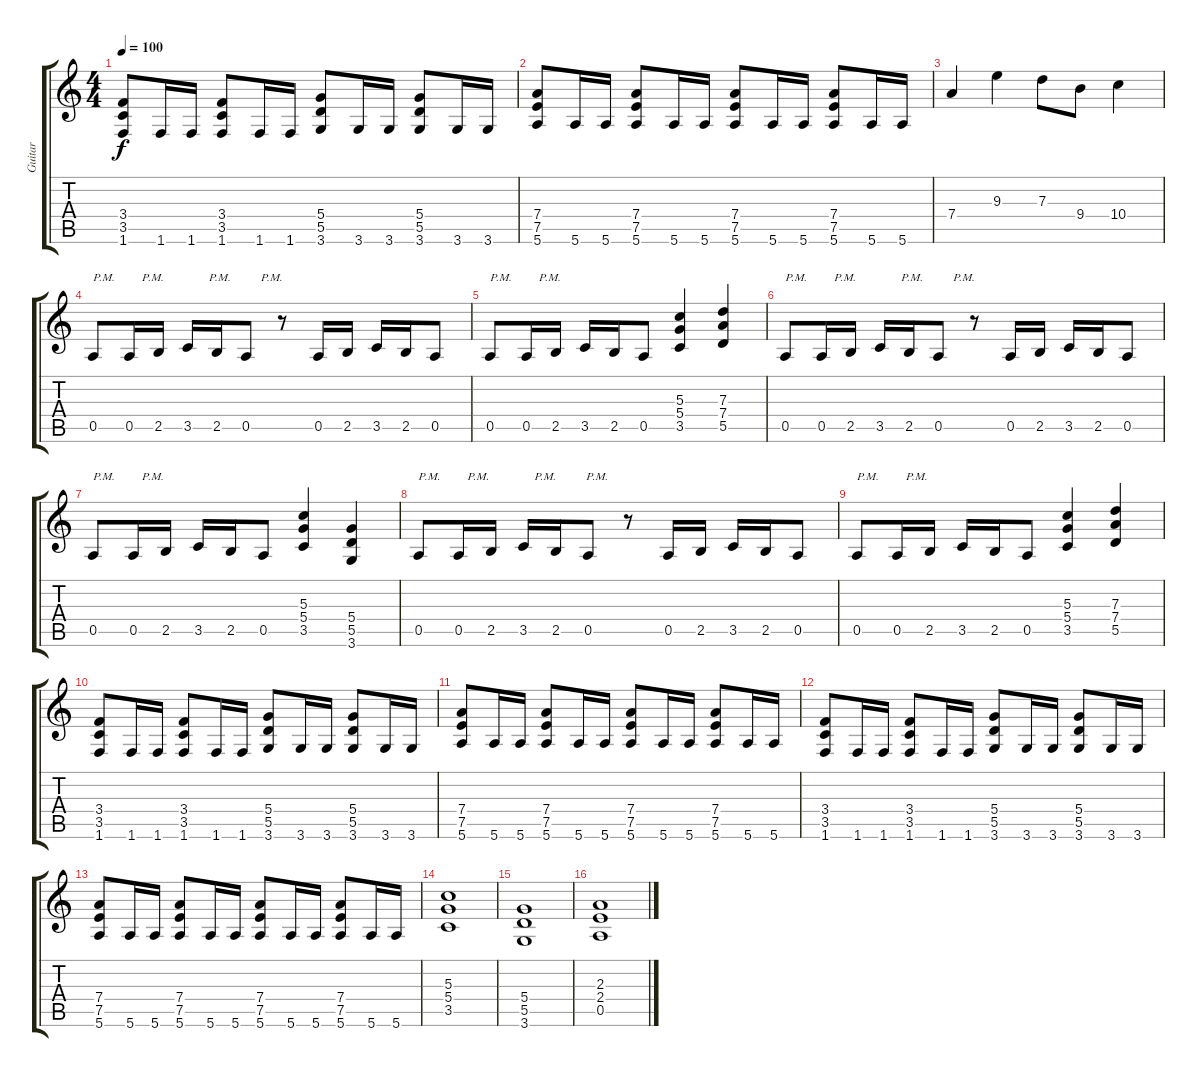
\track ("Guitar " "Guitar ") {instrument distortionguitar}
\staff {score tabs}
\tuning (E4 B3 G3 D3 A2 E2) {hide}
\ts (4 4)
\tempo 100
\clef g2
\ks c
(3.4 3.5 1.6).8{dy f} 1.6.16 1.6.16 (3.4 3.5 1.6).8 1.6.16 1.6.16 (5.4 5.5 3.6).8 3.6.16 3.6.16 (5.4 5.5 3.6).8 3.6.16 3.6.16 |
(7.4 7.5 5.6).8 5.6.16 5.6.16 (7.4 7.5 5.6).8 5.6.16 5.6.16 (7.4 7.5 5.6).8 5.6.16 5.6.16 (7.4 7.5 5.6).8 5.6.16 5.6.16 |
7.4.4 9.3.4 7.3.8 9.4.8 10.4.4 |
0.5.8{txt "P.M.         P.M.               P.M.          P.M."} 0.5.16 2.5.16 3.5.16 2.5.16 0.5.8 r.8 0.5.16 2.5.16 3.5.16 2.5.16 0.5.8 |
0.5.8{txt "P.M.         P.M.               "} 0.5.16 2.5.16 3.5.16 2.5.16 0.5.8 (5.3 5.4 3.5).4 (7.3 7.4 5.5).4 |
0.5.8{txt "P.M.         P.M.               P.M.          P.M."} 0.5.16 2.5.16 3.5.16 2.5.16 0.5.8 r.8 0.5.16 2.5.16 3.5.16 2.5.16 0.5.8 |
0.5.8{txt "P.M.         P.M.               "} 0.5.16 2.5.16 3.5.16 2.5.16 0.5.8 (5.3 5.4 3.5).4 (5.4 5.5 3.6).4 |
0.5.8{txt "P.M.         P.M.               P.M.          P.M."} 0.5.16 2.5.16 3.5.16 2.5.16 0.5.8 r.8 0.5.16 2.5.16 3.5.16 2.5.16 0.5.8 |
0.5.8{txt "P.M.         P.M.               "} 0.5.16 2.5.16 3.5.16 2.5.16 0.5.8 (5.3 5.4 3.5).4 (7.3 7.4 5.5).4 |
(3.4 3.5 1.6).8 1.6.16 1.6.16 (3.4 3.5 1.6).8 1.6.16 1.6.16 (5.4 5.5 3.6).8 3.6.16 3.6.16 (5.4 5.5 3.6).8 3.6.16 3.6.16 |
(7.4 7.5 5.6).8 5.6.16 5.6.16 (7.4 7.5 5.6).8 5.6.16 5.6.16 (7.4 7.5 5.6).8 5.6.16 5.6.16 (7.4 7.5 5.6).8 5.6.16 5.6.16 |
(3.4 3.5 1.6).8 1.6.16 1.6.16 (3.4 3.5 1.6).8 1.6.16 1.6.16 (5.4 5.5 3.6).8 3.6.16 3.6.16 (5.4 5.5 3.6).8 3.6.16 3.6.16 |
(7.4 7.5 5.6).8 5.6.16 5.6.16 (7.4 7.5 5.6).8 5.6.16 5.6.16 (7.4 7.5 5.6).8 5.6.16 5.6.16 (7.4 7.5 5.6).8 5.6.16 5.6.16 |
(5.3 5.4 3.5).1 |
(5.4 5.5 3.6).1 |
(2.3 2.4 0.5).1
